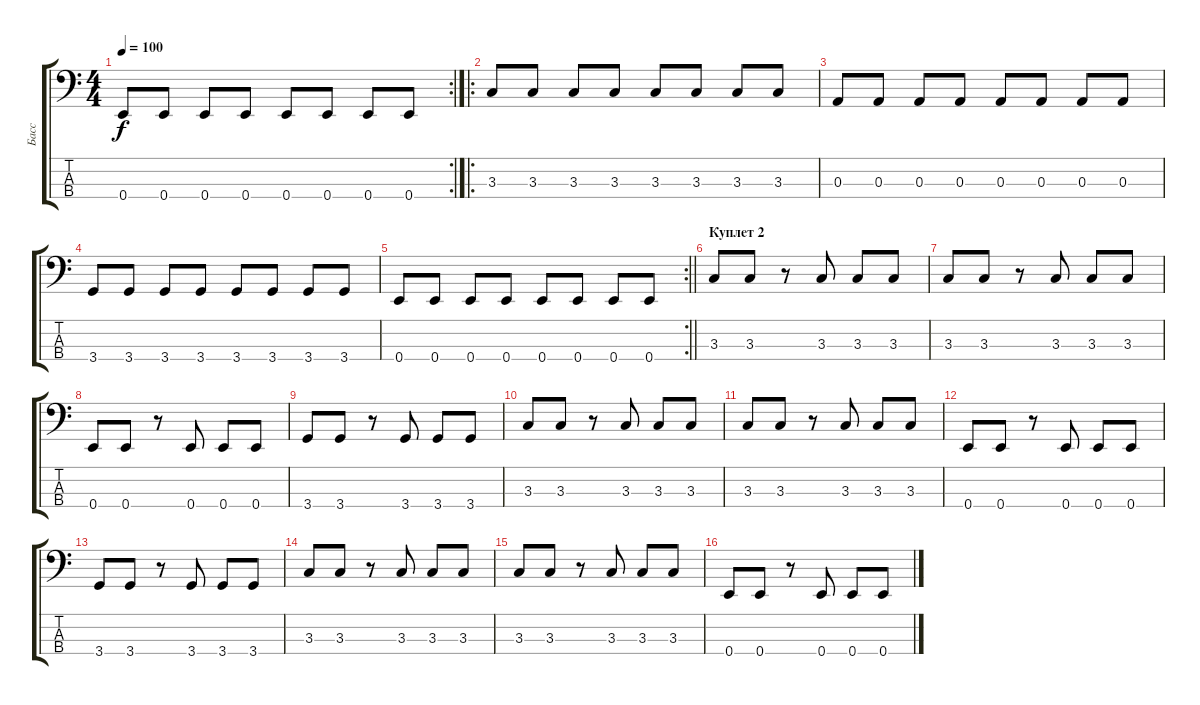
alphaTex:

\track ("Басс" "Басс") {instrument electricbassfinger}
\staff {score tabs}
\tuning (G2 D2 A1 E1) {hide}
\rc 2
\ts (4 4)
\tempo 100
\clef f4
\ks c
0.4.8{dy f} 0.4.8 0.4.8 0.4.8 0.4.8 0.4.8 0.4.8 0.4.8 |
\ro
3.3.8 3.3.8 3.3.8 3.3.8 3.3.8 3.3.8 3.3.8 3.3.8 |
0.3.8 0.3.8 0.3.8 0.3.8 0.3.8 0.3.8 0.3.8 0.3.8 |
3.4.8 3.4.8 3.4.8 3.4.8 3.4.8 3.4.8 3.4.8 3.4.8 |
\rc 2
\barLineRight lightlight
0.4.8 0.4.8 0.4.8 0.4.8 0.4.8 0.4.8 0.4.8 0.4.8 |
\section ("" "Куплет 2")
3.3.8 3.3.8 r.8 3.3.8 3.3.8 3.3.8 |
3.3.8 3.3.8 r.8 3.3.8 3.3.8 3.3.8 |
0.4.8 0.4.8 r.8 0.4.8 0.4.8 0.4.8 |
3.4.8 3.4.8 r.8 3.4.8 3.4.8 3.4.8 |
3.3.8 3.3.8 r.8 3.3.8 3.3.8 3.3.8 |
3.3.8 3.3.8 r.8 3.3.8 3.3.8 3.3.8 |
0.4.8 0.4.8 r.8 0.4.8 0.4.8 0.4.8 |
3.4.8 3.4.8 r.8 3.4.8 3.4.8 3.4.8 |
3.3.8 3.3.8 r.8 3.3.8 3.3.8 3.3.8 |
3.3.8 3.3.8 r.8 3.3.8 3.3.8 3.3.8 |
0.4.8 0.4.8 r.8 0.4.8 0.4.8 0.4.8
